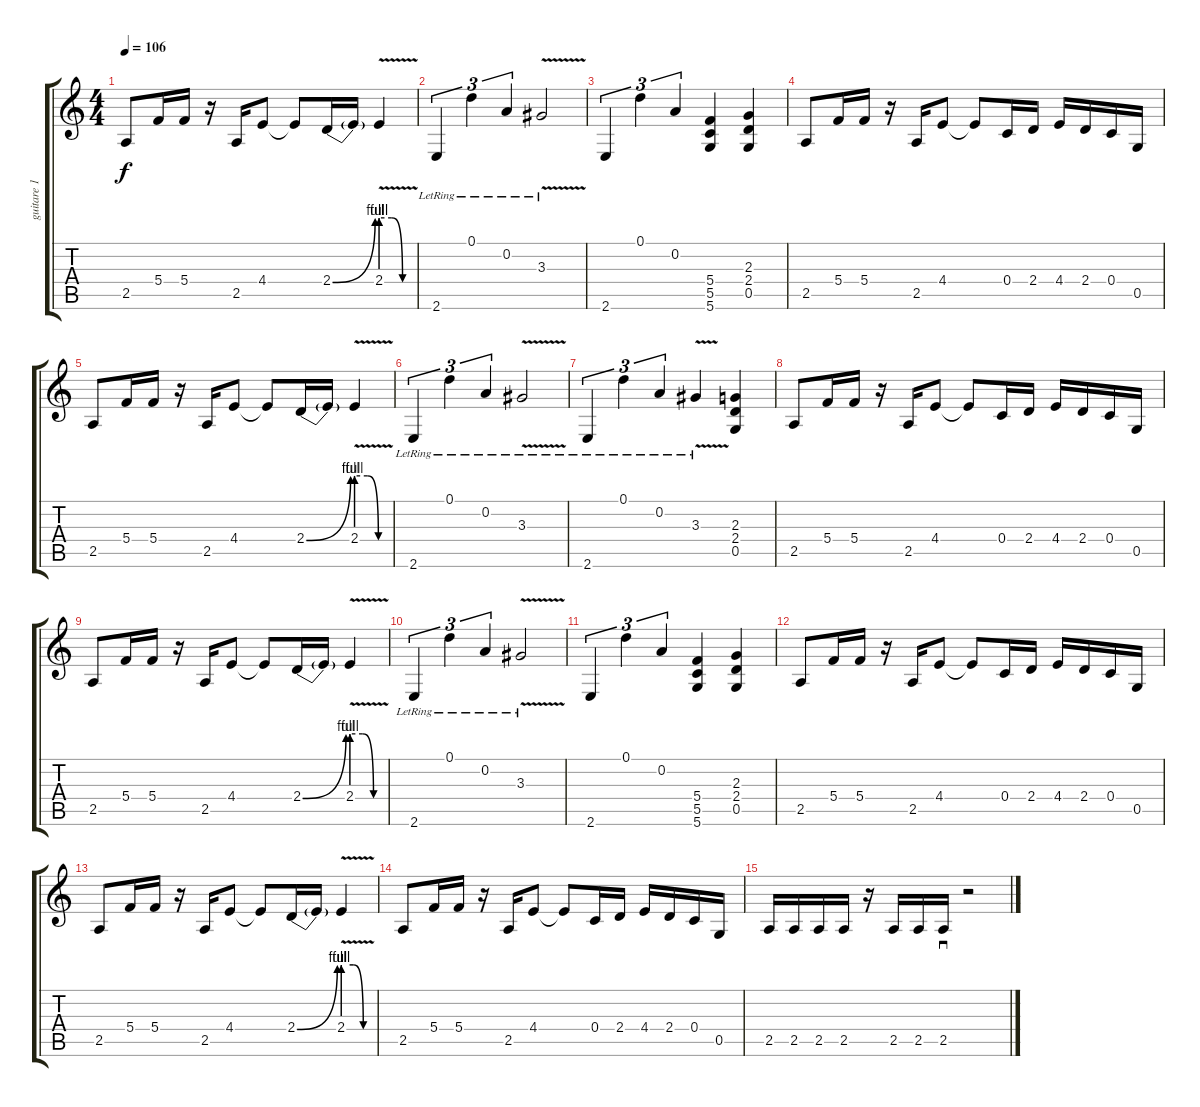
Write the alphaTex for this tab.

\track ("guitare 1" "guitare 1") {instrument distortionguitar}
\staff {score tabs}
\tuning (D4 A3 F3 C3 G2 D2) {hide}
\ts (4 4)
\tempo 106
\clef g2
\ks c
2.5.8{dy f} 5.4.16 5.4.16 r.16 2.5.16 4.4.8 4.4{t}.8 2.4{be (bend 0 0 60 4)}.16 2.4{t}.16 2.4{be (custom 0 4 20 4 40 0 60 0) v}.4 |
2.6{lr}.4{tu (3 2)} 0.1{lr}.4{tu (3 2)} 0.2{lr}.4{tu (3 2)} 3.3{v lr}.2 |
2.6.4{tu (3 2)} 0.1.4{tu (3 2)} 0.2.4{tu (3 2)} (5.4 5.5 5.6).4 (2.3 2.4 0.5).4 |
2.5.8 5.4.16 5.4.16 r.16 2.5.16 4.4.8 4.4{t}.8 0.4.16 2.4.16 4.4.16 2.4.16 0.4.16 0.5.16 |
2.5.8 5.4.16 5.4.16 r.16 2.5.16 4.4.8 4.4{t}.8 2.4{be (bend 0 0 60 4)}.16 2.4{t}.16 2.4{be (custom 0 4 20 4 40 0 60 0) v}.4 |
2.6{lr}.4{tu (3 2)} 0.1{lr}.4{tu (3 2)} 0.2{lr}.4{tu (3 2)} 3.3{v lr}.2 |
2.6{lr}.4{tu (3 2)} 0.1{lr}.4{tu (3 2)} 0.2{lr}.4{tu (3 2)} 3.3{v lr}.4 (2.3 2.4 0.5).4 |
2.5.8 5.4.16 5.4.16 r.16 2.5.16 4.4.8 4.4{t}.8 0.4.16 2.4.16 4.4.16 2.4.16 0.4.16 0.5.16 |
2.5.8 5.4.16 5.4.16 r.16 2.5.16 4.4.8 4.4{t}.8 2.4{be (bend 0 0 60 4)}.16 2.4{t}.16 2.4{be (custom 0 4 20 4 40 0 60 0) v}.4 |
2.6{lr}.4{tu (3 2)} 0.1{lr}.4{tu (3 2)} 0.2{lr}.4{tu (3 2)} 3.3{v lr}.2 |
2.6.4{tu (3 2)} 0.1.4{tu (3 2)} 0.2.4{tu (3 2)} (5.4 5.5 5.6).4 (2.3 2.4 0.5).4 |
2.5.8 5.4.16 5.4.16 r.16 2.5.16 4.4.8 4.4{t}.8 0.4.16 2.4.16 4.4.16 2.4.16 0.4.16 0.5.16 |
2.5.8 5.4.16 5.4.16 r.16 2.5.16 4.4.8 4.4{t}.8 2.4{be (bend 0 0 60 4)}.16 2.4{t}.16 2.4{be (custom 0 4 20 4 40 0 60 0) v}.4 |
2.5.8 5.4.16 5.4.16 r.16 2.5.16 4.4.8 4.4{t}.8 0.4.16 2.4.16 4.4.16 2.4.16 0.4.16 0.5.16 |
2.5.16 2.5.16 2.5.16 2.5.16 r.16 2.5.16 2.5.16 2.5.16{sd} r.2
